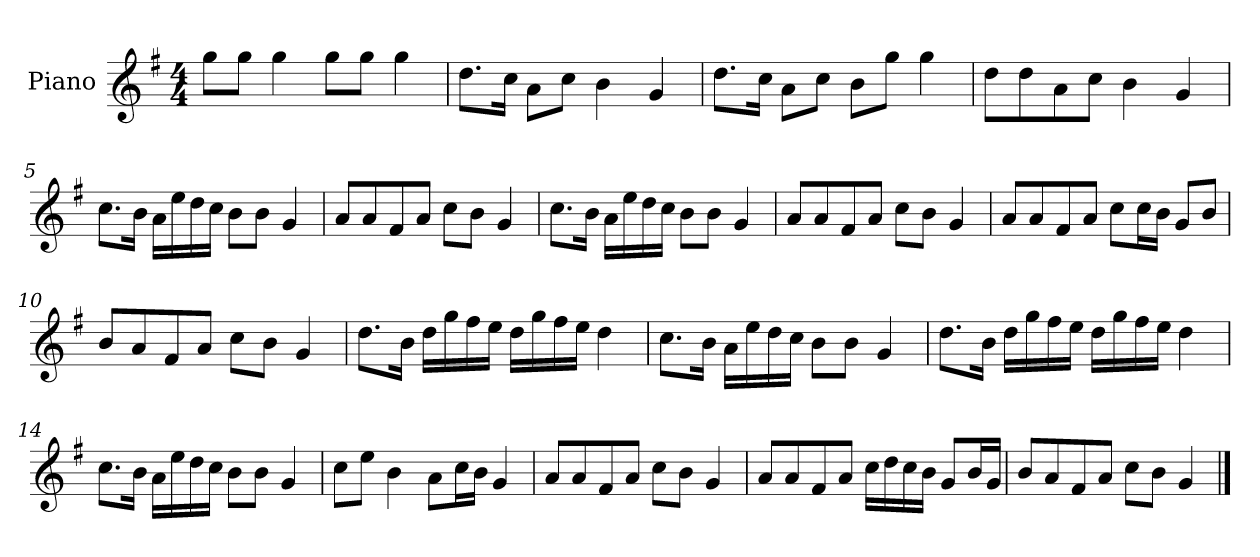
**kern
*part1
*staff1
*I"Piano
*I'P-no
*clefG2
*k[f#]
*M4/4
*MM90
=1
8gg\L
8gg\J
4gg\
8gg\L
8gg\J
4gg\
=2
8.dd\L
16cc\Jk
8a\L
8cc\J
4b\
4g/
=3
8.dd\L
16cc\Jk
8a\L
8cc\J
8b\L
8gg\J
4gg\
=4
8dd\L
8dd\
8a\
8cc\J
4b\
4g/
=5
8.cc\L
16b\Jk
16a\LL
16ee\
16dd\
16cc\JJ
8b\L
8b\J
4g/
!!LO:LB:g=z
=6
8a/L
8a/
8f#/
8a/J
8cc\L
8b\J
4g/
=7
8.cc\L
16b\Jk
16a\LL
16ee\
16dd\
16cc\JJ
8b\L
8b\J
4g/
=8
8a/L
8a/
8f#/
8a/J
8cc\L
8b\J
4g/
=9
8a/L
8a/
8f#/
8a/J
8cc\L
16cc\L
16b\JJ
8g/L
8b/J
=10
8b/L
8a/
8f#/
8a/J
8cc\L
8b\J
4g/
!!LO:LB:g=z
=11
8.dd\L
16b\Jk
16dd\LL
16gg\
16ff#\
16ee\JJ
16dd\LL
16gg\
16ff#\
16ee\JJ
4dd\
=12
8.cc\L
16b\Jk
16a\LL
16ee\
16dd\
16cc\JJ
8b\L
8b\J
4g/
=13
8.dd\L
16b\Jk
16dd\LL
16gg\
16ff#\
16ee\JJ
16dd\LL
16gg\
16ff#\
16ee\JJ
4dd\
=14
8.cc\L
16b\Jk
16a\LL
16ee\
16dd\
16cc\JJ
8b\L
8b\J
4g/
!!LO:LB:g=z
=15
8cc\L
8ee\J
4b\
8a\L
16cc\L
16b\JJ
4g/
=16
8a/L
8a/
8f#/
8a/J
8cc\L
8b\J
4g/
=17
8a/L
8a/
8f#/
8a/J
16cc\LL
16dd\
16cc\
16b\JJ
8g/L
16b/L
16g/JJ
=18
8b/L
8a/
8f#/
8a/J
8cc\L
8b\J
4g/
==
*-
